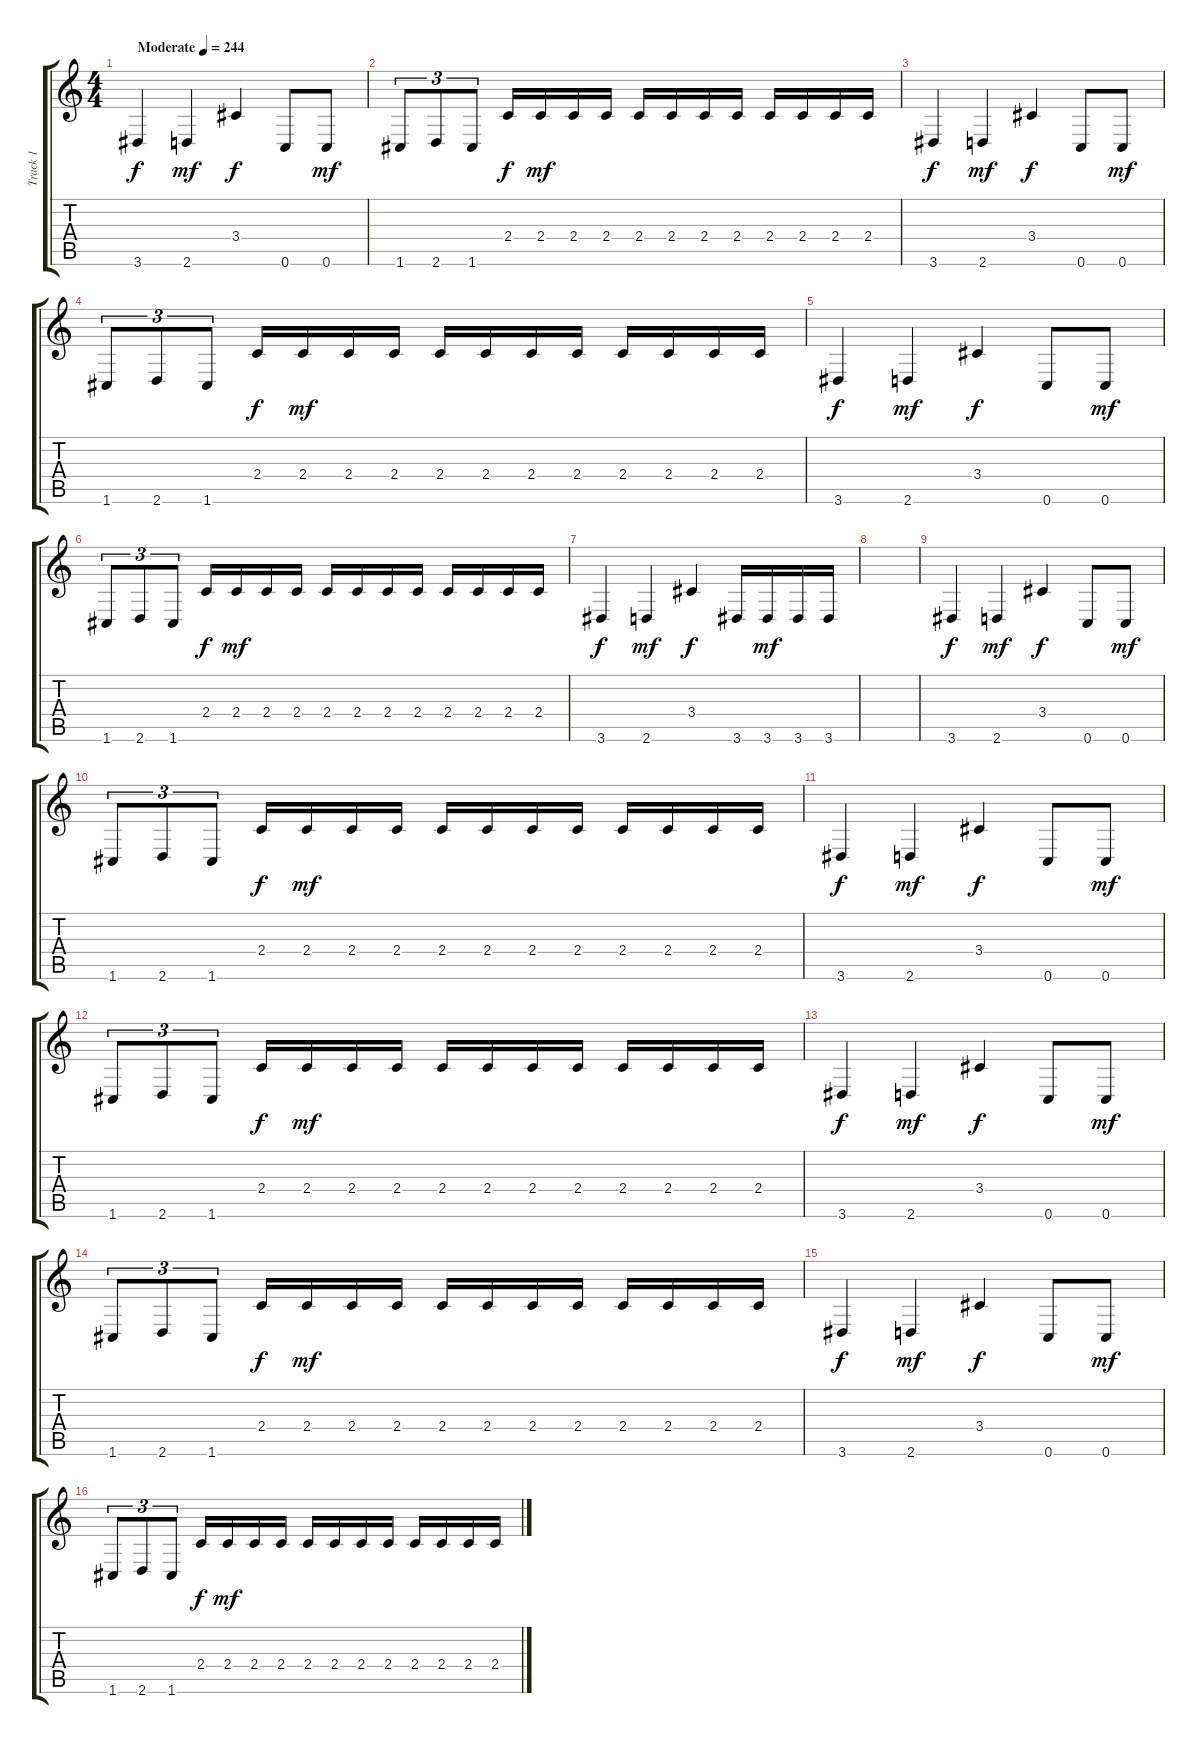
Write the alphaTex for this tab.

\track ("Track 1" "Track 1") {instrument distortionguitar}
\staff {score tabs}
\tuning (C4 G3 Eb3 Bb2 F2 C2) {hide}
\ts (4 4)
\tempo (244 "Moderate")
\clef g2
\ks c
3.6.4{dy f instrument distortionguitar} 2.6.4{dy mf} 3.4.4{dy f} 0.6.8 0.6.8{dy mf} |
1.6.8{tu (3 2)} 2.6.8{tu (3 2)} 1.6.8{tu (3 2)} 2.4.16{dy f} 2.4.16{dy mf} 2.4.16 2.4.16 2.4.16 2.4.16 2.4.16 2.4.16 2.4.16 2.4.16 2.4.16 2.4.16 |
3.6.4{dy f} 2.6.4{dy mf} 3.4.4{dy f} 0.6.8 0.6.8{dy mf} |
1.6.8{tu (3 2)} 2.6.8{tu (3 2)} 1.6.8{tu (3 2)} 2.4.16{dy f} 2.4.16{dy mf} 2.4.16 2.4.16 2.4.16 2.4.16 2.4.16 2.4.16 2.4.16 2.4.16 2.4.16 2.4.16 |
3.6.4{dy f} 2.6.4{dy mf} 3.4.4{dy f} 0.6.8 0.6.8{dy mf} |
1.6.8{tu (3 2)} 2.6.8{tu (3 2)} 1.6.8{tu (3 2)} 2.4.16{dy f} 2.4.16{dy mf} 2.4.16 2.4.16 2.4.16 2.4.16 2.4.16 2.4.16 2.4.16 2.4.16 2.4.16 2.4.16 |
3.6.4{dy f} 2.6.4{dy mf} 3.4.4{dy f} 3.6.16 3.6.16{dy mf} 3.6.16 3.6.16 |
|
3.6.4{dy f} 2.6.4{dy mf} 3.4.4{dy f} 0.6.8 0.6.8{dy mf} |
1.6.8{tu (3 2)} 2.6.8{tu (3 2)} 1.6.8{tu (3 2)} 2.4.16{dy f} 2.4.16{dy mf} 2.4.16 2.4.16 2.4.16 2.4.16 2.4.16 2.4.16 2.4.16 2.4.16 2.4.16 2.4.16 |
3.6.4{dy f} 2.6.4{dy mf} 3.4.4{dy f} 0.6.8 0.6.8{dy mf} |
1.6.8{tu (3 2)} 2.6.8{tu (3 2)} 1.6.8{tu (3 2)} 2.4.16{dy f} 2.4.16{dy mf} 2.4.16 2.4.16 2.4.16 2.4.16 2.4.16 2.4.16 2.4.16 2.4.16 2.4.16 2.4.16 |
3.6.4{dy f} 2.6.4{dy mf} 3.4.4{dy f} 0.6.8 0.6.8{dy mf} |
1.6.8{tu (3 2)} 2.6.8{tu (3 2)} 1.6.8{tu (3 2)} 2.4.16{dy f} 2.4.16{dy mf} 2.4.16 2.4.16 2.4.16 2.4.16 2.4.16 2.4.16 2.4.16 2.4.16 2.4.16 2.4.16 |
3.6.4{dy f} 2.6.4{dy mf} 3.4.4{dy f} 0.6.8 0.6.8{dy mf} |
1.6.8{tu (3 2)} 2.6.8{tu (3 2)} 1.6.8{tu (3 2)} 2.4.16{dy f} 2.4.16{dy mf} 2.4.16 2.4.16 2.4.16 2.4.16 2.4.16 2.4.16 2.4.16 2.4.16 2.4.16 2.4.16
